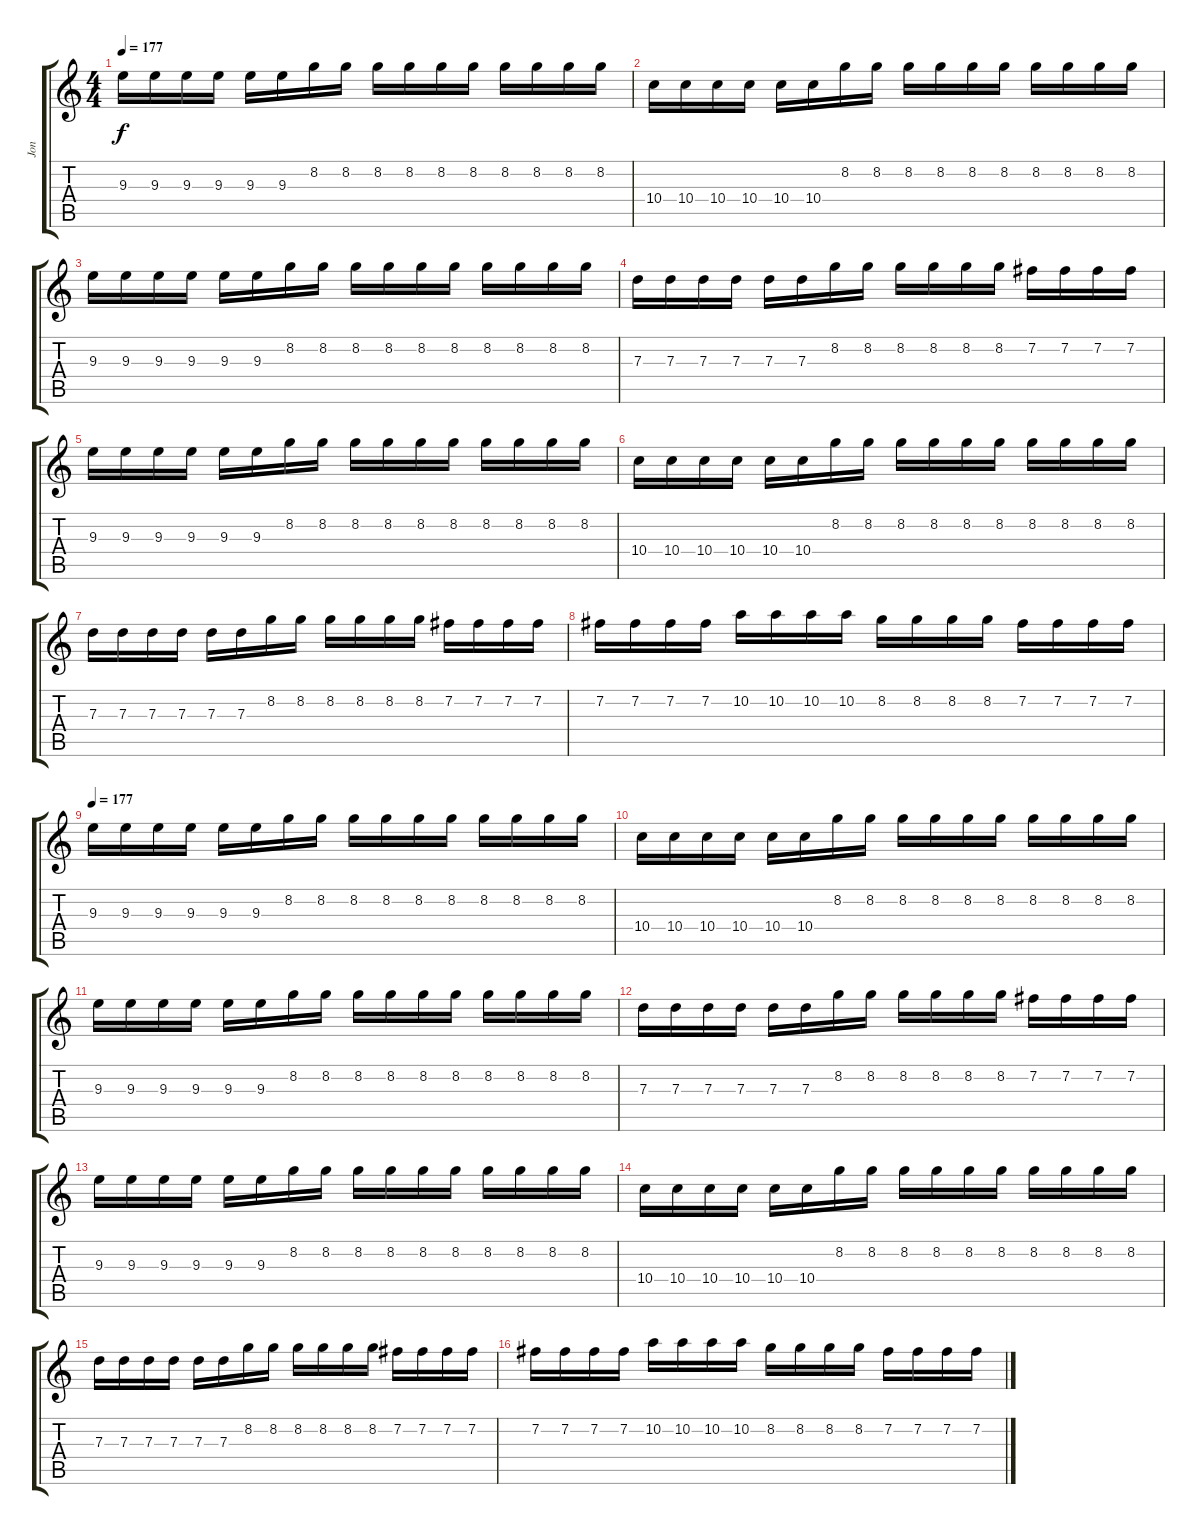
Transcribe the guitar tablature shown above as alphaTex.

\track ("Jon" "Jon") {instrument distortionguitar}
\staff {score tabs}
\tuning (E4 B3 G3 D3 A2 E2) {hide}
\ts (4 4)
\tempo 177
\clef g2
\ks c
9.3.16{dy f} 9.3.16 9.3.16 9.3.16 9.3.16 9.3.16 8.2.16 8.2.16 8.2.16 8.2.16 8.2.16 8.2.16 8.2.16 8.2.16 8.2.16 8.2.16 |
10.4.16 10.4.16 10.4.16 10.4.16 10.4.16 10.4.16 8.2.16 8.2.16 8.2.16 8.2.16 8.2.16 8.2.16 8.2.16 8.2.16 8.2.16 8.2.16 |
9.3.16 9.3.16 9.3.16 9.3.16 9.3.16 9.3.16 8.2.16 8.2.16 8.2.16 8.2.16 8.2.16 8.2.16 8.2.16 8.2.16 8.2.16 8.2.16 |
7.3.16 7.3.16 7.3.16 7.3.16 7.3.16 7.3.16 8.2.16 8.2.16 8.2.16 8.2.16 8.2.16 8.2.16 7.2.16 7.2.16 7.2.16 7.2.16 |
9.3.16 9.3.16 9.3.16 9.3.16 9.3.16 9.3.16 8.2.16 8.2.16 8.2.16 8.2.16 8.2.16 8.2.16 8.2.16 8.2.16 8.2.16 8.2.16 |
10.4.16 10.4.16 10.4.16 10.4.16 10.4.16 10.4.16 8.2.16 8.2.16 8.2.16 8.2.16 8.2.16 8.2.16 8.2.16 8.2.16 8.2.16 8.2.16 |
7.3.16 7.3.16 7.3.16 7.3.16 7.3.16 7.3.16 8.2.16 8.2.16 8.2.16 8.2.16 8.2.16 8.2.16 7.2.16 7.2.16 7.2.16 7.2.16 |
7.2.16 7.2.16 7.2.16 7.2.16 10.2.16 10.2.16 10.2.16 10.2.16 8.2.16 8.2.16 8.2.16 8.2.16 7.2.16 7.2.16 7.2.16 7.2.16 |
\tempo 177
9.3.16 9.3.16 9.3.16 9.3.16 9.3.16 9.3.16 8.2.16 8.2.16 8.2.16 8.2.16 8.2.16 8.2.16 8.2.16 8.2.16 8.2.16 8.2.16 |
10.4.16 10.4.16 10.4.16 10.4.16 10.4.16 10.4.16 8.2.16 8.2.16 8.2.16 8.2.16 8.2.16 8.2.16 8.2.16 8.2.16 8.2.16 8.2.16 |
9.3.16 9.3.16 9.3.16 9.3.16 9.3.16 9.3.16 8.2.16 8.2.16 8.2.16 8.2.16 8.2.16 8.2.16 8.2.16 8.2.16 8.2.16 8.2.16 |
7.3.16 7.3.16 7.3.16 7.3.16 7.3.16 7.3.16 8.2.16 8.2.16 8.2.16 8.2.16 8.2.16 8.2.16 7.2.16 7.2.16 7.2.16 7.2.16 |
9.3.16 9.3.16 9.3.16 9.3.16 9.3.16 9.3.16 8.2.16 8.2.16 8.2.16 8.2.16 8.2.16 8.2.16 8.2.16 8.2.16 8.2.16 8.2.16 |
10.4.16 10.4.16 10.4.16 10.4.16 10.4.16 10.4.16 8.2.16 8.2.16 8.2.16 8.2.16 8.2.16 8.2.16 8.2.16 8.2.16 8.2.16 8.2.16 |
7.3.16 7.3.16 7.3.16 7.3.16 7.3.16 7.3.16 8.2.16 8.2.16 8.2.16 8.2.16 8.2.16 8.2.16 7.2.16 7.2.16 7.2.16 7.2.16 |
7.2.16 7.2.16 7.2.16 7.2.16 10.2.16 10.2.16 10.2.16 10.2.16 8.2.16 8.2.16 8.2.16 8.2.16 7.2.16 7.2.16 7.2.16 7.2.16
